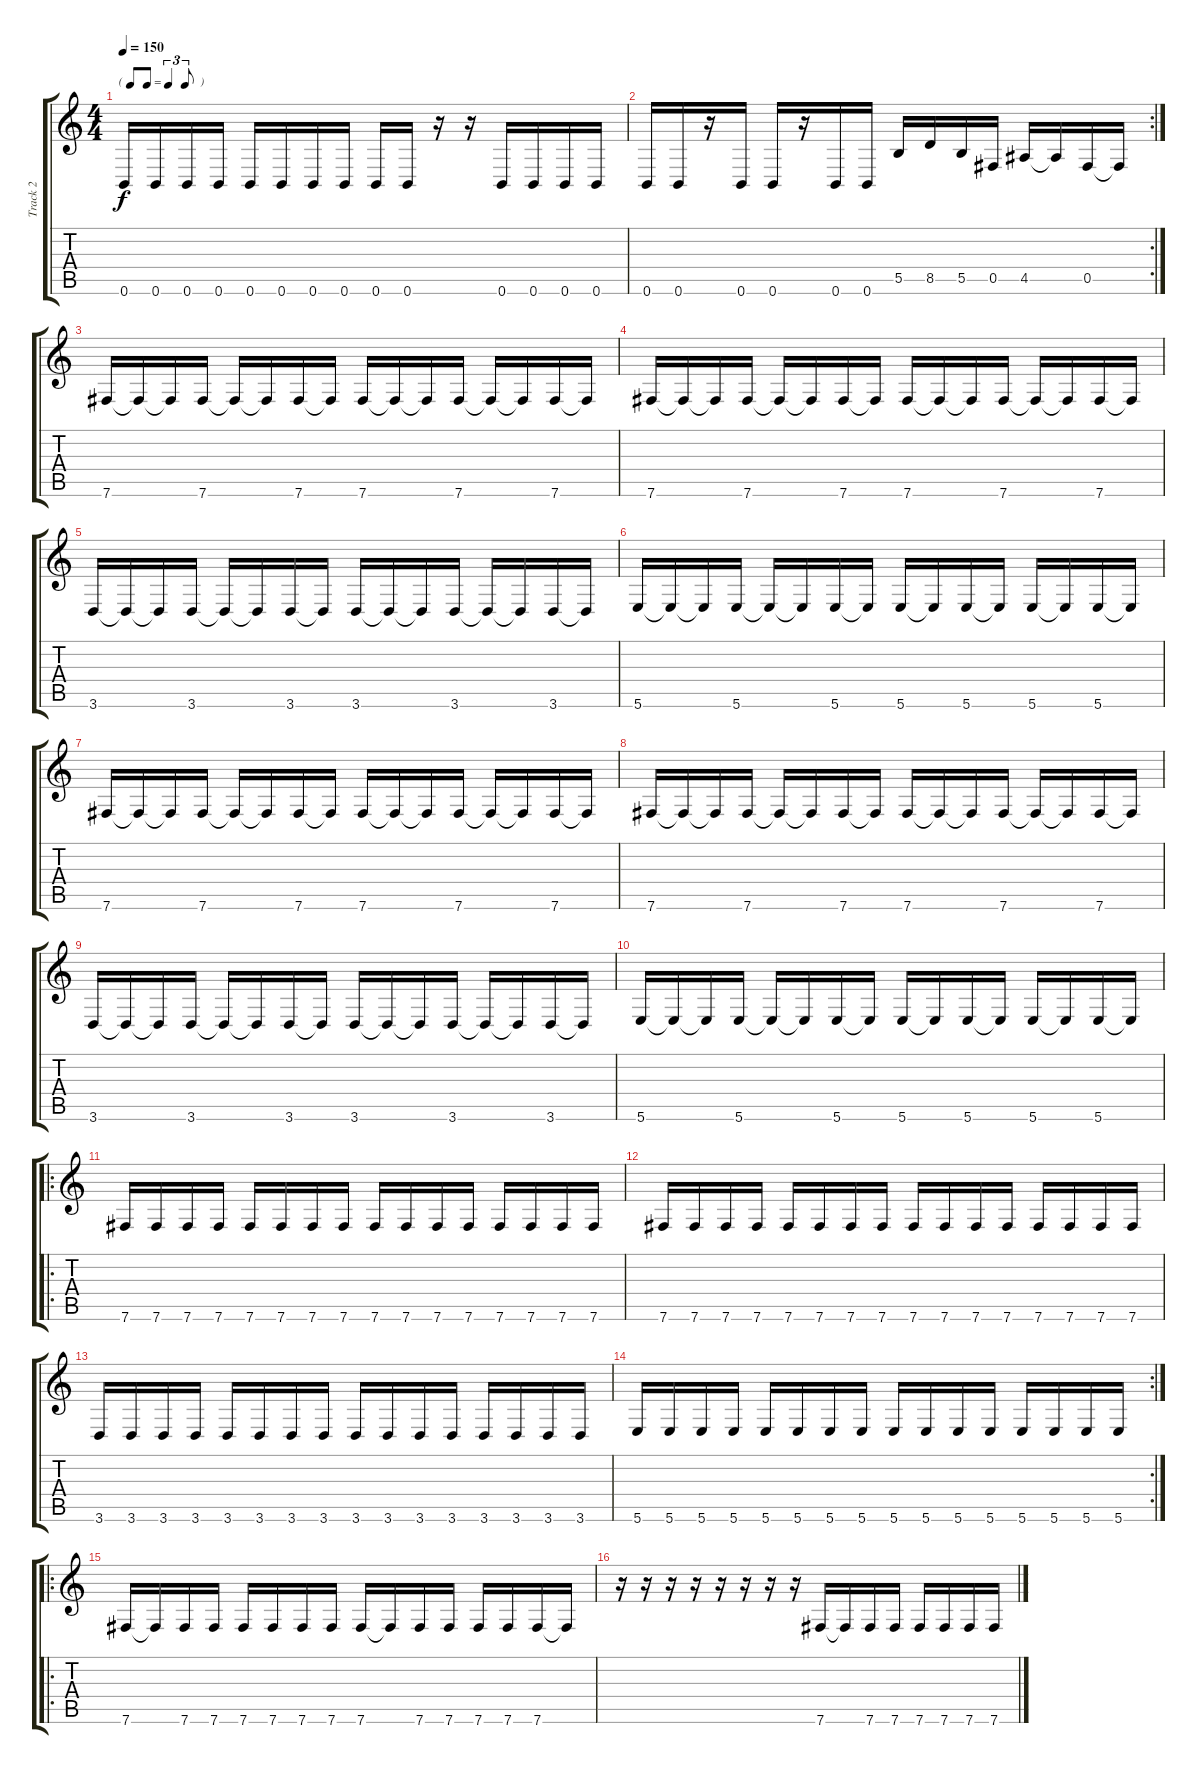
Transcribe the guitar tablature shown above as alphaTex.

\track ("Track 2" "Track 2") {instrument electricbasspick}
\staff {score tabs}
\tuning (Db4 Ab3 E3 B2 Gb2 B1) {hide}
\ts (4 4)
\tf triplet8th
\tempo 150
\clef g2
\ks c
0.6.16{dy f} 0.6.16 0.6.16 0.6.16 0.6.16 0.6.16 0.6.16 0.6.16 0.6.16 0.6.16 r.16 r.16 0.6.16 0.6.16 0.6.16 0.6.16 |
\rc 2
0.6.16 0.6.16 r.16 0.6.16 0.6.16 r.16 0.6.16 0.6.16 5.5.16 8.5.16 5.5.16 0.5.16 4.5.16 4.5{t}.16 0.5.16 0.5{t}.16 |
7.6.16 7.6{t}.16 7.6{t}.16 7.6.16 7.6{t}.16 7.6{t}.16 7.6.16 7.6{t}.16 7.6.16 7.6{t}.16 7.6{t}.16 7.6.16 7.6{t}.16 7.6{t}.16 7.6.16 7.6{t}.16 |
7.6.16 7.6{t}.16 7.6{t}.16 7.6.16 7.6{t}.16 7.6{t}.16 7.6.16 7.6{t}.16 7.6.16 7.6{t}.16 7.6{t}.16 7.6.16 7.6{t}.16 7.6{t}.16 7.6.16 7.6{t}.16 |
3.6.16 3.6{t}.16 3.6{t}.16 3.6.16 3.6{t}.16 3.6{t}.16 3.6.16 3.6{t}.16 3.6.16 3.6{t}.16 3.6{t}.16 3.6.16 3.6{t}.16 3.6{t}.16 3.6.16 3.6{t}.16 |
5.6.16 5.6{t}.16 5.6{t}.16 5.6.16 5.6{t}.16 5.6{t}.16 5.6.16 5.6{t}.16 5.6.16 5.6{t}.16 5.6.16 5.6{t}.16 5.6.16 5.6{t}.16 5.6.16 5.6{t}.16 |
7.6.16 7.6{t}.16 7.6{t}.16 7.6.16 7.6{t}.16 7.6{t}.16 7.6.16 7.6{t}.16 7.6.16 7.6{t}.16 7.6{t}.16 7.6.16 7.6{t}.16 7.6{t}.16 7.6.16 7.6{t}.16 |
7.6.16 7.6{t}.16 7.6{t}.16 7.6.16 7.6{t}.16 7.6{t}.16 7.6.16 7.6{t}.16 7.6.16 7.6{t}.16 7.6{t}.16 7.6.16 7.6{t}.16 7.6{t}.16 7.6.16 7.6{t}.16 |
3.6.16 3.6{t}.16 3.6{t}.16 3.6.16 3.6{t}.16 3.6{t}.16 3.6.16 3.6{t}.16 3.6.16 3.6{t}.16 3.6{t}.16 3.6.16 3.6{t}.16 3.6{t}.16 3.6.16 3.6{t}.16 |
5.6.16 5.6{t}.16 5.6{t}.16 5.6.16 5.6{t}.16 5.6{t}.16 5.6.16 5.6{t}.16 5.6.16 5.6{t}.16 5.6.16 5.6{t}.16 5.6.16 5.6{t}.16 5.6.16 5.6{t}.16 |
\ro
7.6.16 7.6.16 7.6.16 7.6.16 7.6.16 7.6.16 7.6.16 7.6.16 7.6.16 7.6.16 7.6.16 7.6.16 7.6.16 7.6.16 7.6.16 7.6.16 |
7.6.16 7.6.16 7.6.16 7.6.16 7.6.16 7.6.16 7.6.16 7.6.16 7.6.16 7.6.16 7.6.16 7.6.16 7.6.16 7.6.16 7.6.16 7.6.16 |
3.6.16 3.6.16 3.6.16 3.6.16 3.6.16 3.6.16 3.6.16 3.6.16 3.6.16 3.6.16 3.6.16 3.6.16 3.6.16 3.6.16 3.6.16 3.6.16 |
\rc 2
5.6.16 5.6.16 5.6.16 5.6.16 5.6.16 5.6.16 5.6.16 5.6.16 5.6.16 5.6.16 5.6.16 5.6.16 5.6.16 5.6.16 5.6.16 5.6.16 |
\ro
7.6.16 7.6{t}.16 7.6.16 7.6.16 7.6.16 7.6.16 7.6.16 7.6.16 7.6.16 7.6{t}.16 7.6.16 7.6.16 7.6.16 7.6.16 7.6.16 7.6{t}.16 |
r.16 r.16 r.16 r.16 r.16 r.16 r.16 r.16 7.6.16 7.6{t}.16 7.6.16 7.6.16 7.6.16 7.6.16 7.6.16 7.6.16
